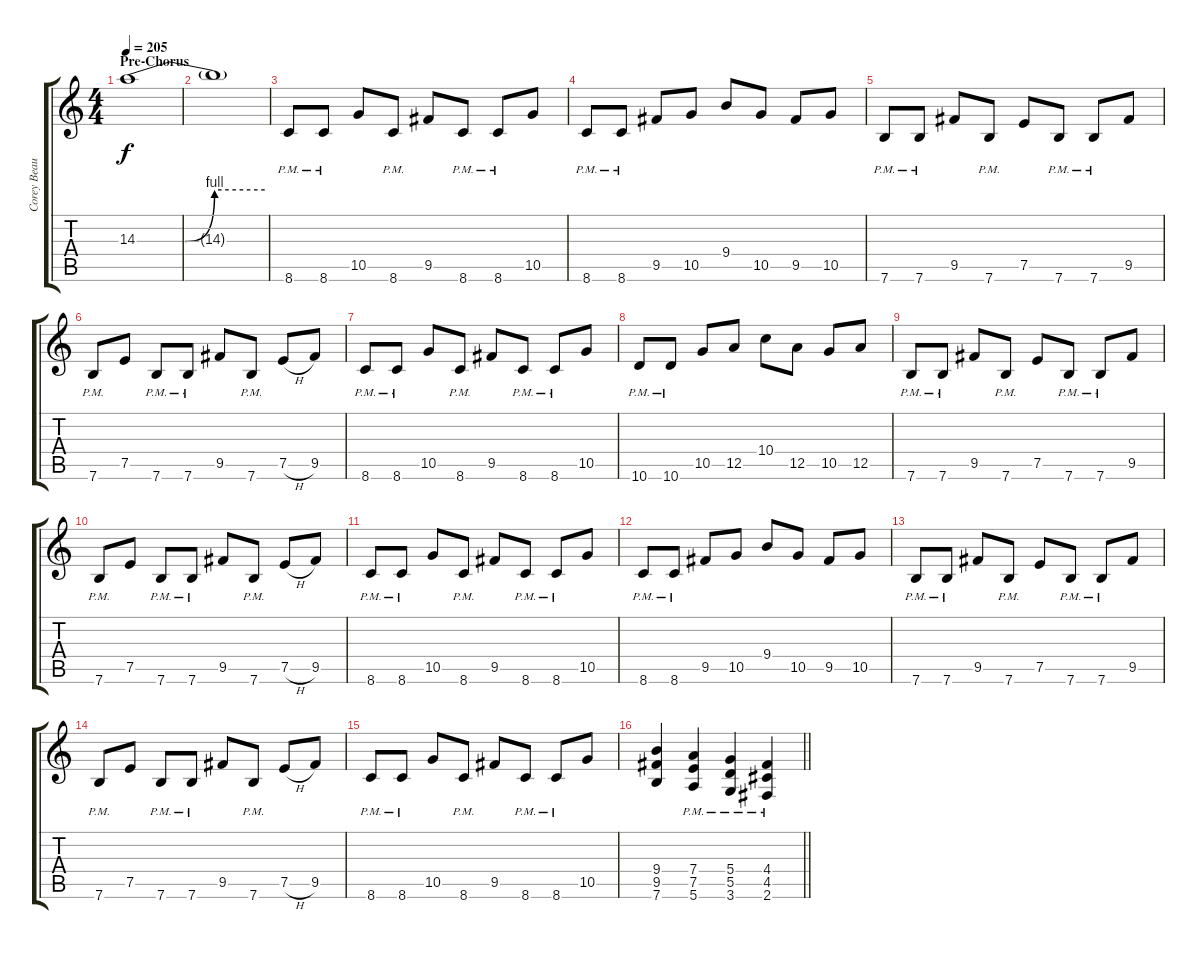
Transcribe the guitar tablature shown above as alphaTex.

\track ("Corey Beaulieu" "Corey Beau") {instrument distortionguitar}
\staff {score tabs}
\tuning (E4 B3 G3 D3 A2 E2) {hide}
\ts (4 4)
\section ("" "Pre-Chorus")
\tempo 205
\clef g2
\ks c
14.3{be (custom 0 0 15 0 24 0 29 0 31 0 34 0 37 0 60 4)}.1{dy f} |
14.3{be (hold 0 4 60 4) t}.1 |
8.6{pm}.8 8.6{pm}.8 10.5.8 8.6{pm}.8 9.5.8 8.6{pm}.8 8.6{pm}.8 10.5.8 |
8.6{pm}.8 8.6{pm}.8 9.5.8 10.5.8 9.4.8 10.5.8 9.5.8 10.5.8 |
7.6{pm}.8 7.6{pm}.8 9.5.8 7.6{pm}.8 7.5.8 7.6{pm}.8 7.6{pm}.8 9.5.8 |
7.6{pm}.8 7.5.8 7.6{pm}.8 7.6{pm}.8 9.5.8 7.6{pm}.8 7.5{h}.8 9.5.8 |
8.6{pm}.8 8.6{pm}.8 10.5.8 8.6{pm}.8 9.5.8 8.6{pm}.8 8.6{pm}.8 10.5.8 |
10.6{pm}.8 10.6{pm}.8 10.5.8 12.5.8 10.4.8 12.5.8 10.5.8 12.5.8 |
7.6{pm}.8 7.6{pm}.8 9.5.8 7.6{pm}.8 7.5.8 7.6{pm}.8 7.6{pm}.8 9.5.8 |
7.6{pm}.8 7.5.8 7.6{pm}.8 7.6{pm}.8 9.5.8 7.6{pm}.8 7.5{h}.8 9.5.8 |
8.6{pm}.8 8.6{pm}.8 10.5.8 8.6{pm}.8 9.5.8 8.6{pm}.8 8.6{pm}.8 10.5.8 |
8.6{pm}.8 8.6{pm}.8 9.5.8 10.5.8 9.4.8 10.5.8 9.5.8 10.5.8 |
7.6{pm}.8 7.6{pm}.8 9.5.8 7.6{pm}.8 7.5.8 7.6{pm}.8 7.6{pm}.8 9.5.8 |
7.6{pm}.8 7.5.8 7.6{pm}.8 7.6{pm}.8 9.5.8 7.6{pm}.8 7.5{h}.8 9.5.8 |
8.6{pm}.8 8.6{pm}.8 10.5.8 8.6{pm}.8 9.5.8 8.6{pm}.8 8.6{pm}.8 10.5.8 |
\barLineRight lightlight
(9.4 9.5 7.6).4 (7.4{pm} 7.5{pm} 5.6{pm}).4 (5.4{pm} 5.5{pm} 3.6{pm}).4 (4.4{pm} 4.5{pm} 2.6{pm}).4
